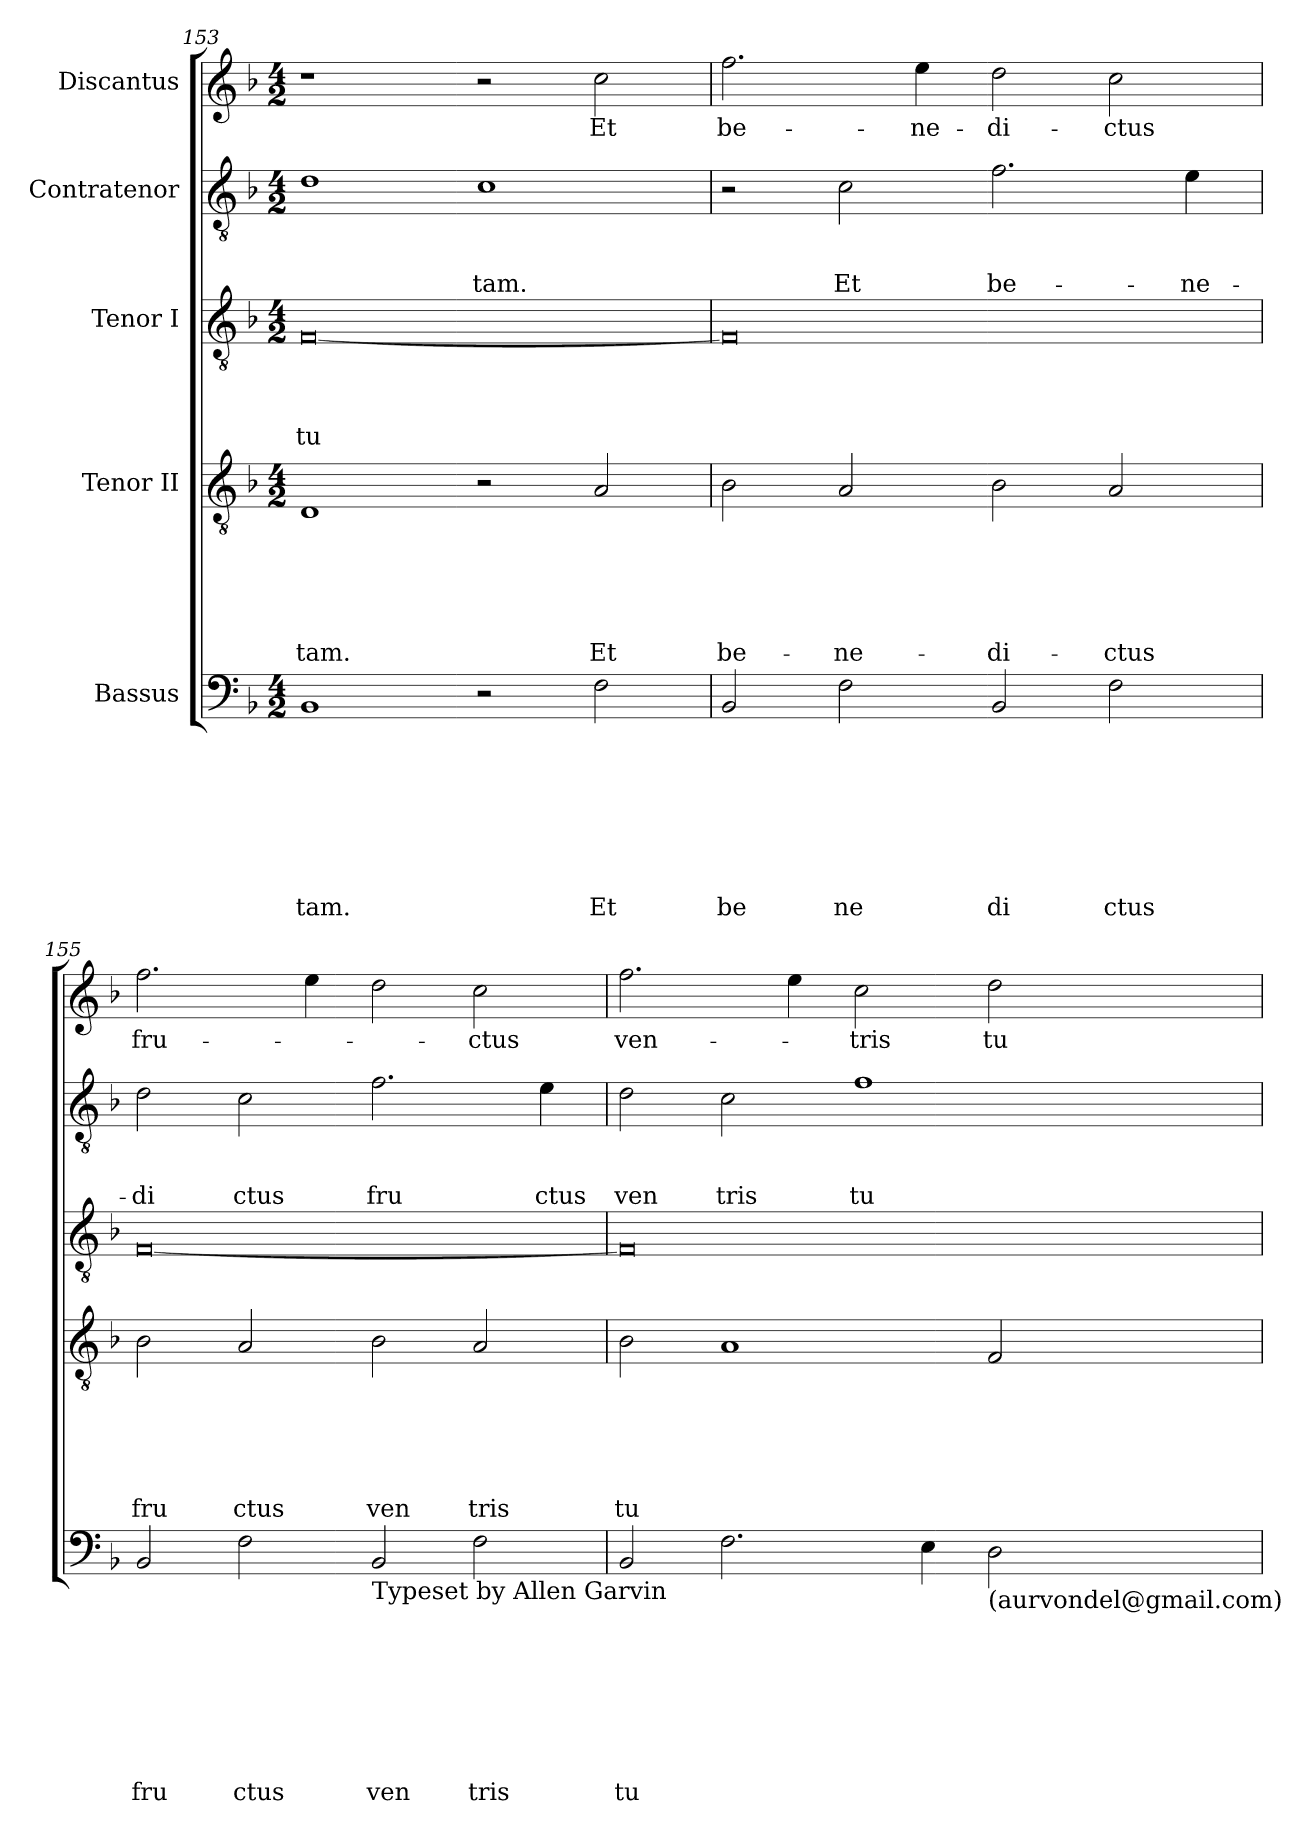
**kern	**text	**text	**text	**text	**text	**text	**text	**text	**kern	**text	**text	**text	**text	**text	**text	**kern	**text	**text	**text	**text	**kern	**text	**text	**text	**kern	**text
*part5	*part5	*part5	*part5	*part5	*part5	*part5	*part5	*part5	*part4	*part4	*part4	*part4	*part4	*part4	*part4	*part3	*part3	*part3	*part3	*part3	*part2	*part2	*part2	*part2	*part1	*part1
*staff5	*staff5	*staff5	*staff5	*staff5	*staff5	*staff5	*staff5	*staff5	*staff4	*staff4	*staff4	*staff4	*staff4	*staff4	*staff4	*staff3	*staff3	*staff3	*staff3	*staff3	*staff2	*staff2	*staff2	*staff2	*staff1	*staff1
*I"Bassus	*	*	*	*	*	*	*	*	*I"Tenor II	*	*	*	*	*	*	*I"Tenor I	*	*	*	*	*I"Contratenor	*	*	*	*I"Discantus	*
*clefF4	*	*	*	*	*	*	*	*	*clefGv2	*	*	*	*	*	*	*clefGv2	*	*	*	*	*clefGv2	*	*	*	*clefG2	*
*k[b-]	*	*	*	*	*	*	*	*	*k[b-]	*	*	*	*	*	*	*k[b-]	*	*	*	*	*k[b-]	*	*	*	*k[b-]	*
*F:	*	*	*	*	*	*	*	*	*F:	*	*	*	*	*	*	*F:	*	*	*	*	*F:	*	*	*	*F:	*
*M4/2	*	*	*	*	*	*	*	*	*M4/2	*	*	*	*	*	*	*M4/2	*	*	*	*	*M4/2	*	*	*	*M4/2	*
=153	=153	=153	=153	=153	=153	=153	=153	=153	=153	=153	=153	=153	=153	=153	=153	=153	=153	=153	=153	=153	=153	=153	=153	=153	=153	=153
!	!	!	!	!	!	!	!	!LO:LY:b	!	!	!	!	!	!	!LO:LY:b	!	!	!	!	!LO:LY:b	!	!	!	!	!	!
1BB-	.	.	.	.	.	.	.	tam.	1D	.	.	.	.	.	-tam.	[<0F	.	.	.	tu	1d	.	.	.	1r	.
!	!	!	!	!	!	!	!	!	!	!	!	!	!	!	!	!	!	!	!	!	!	!	!	!LO:LY:b	!	!
2r	.	.	.	.	.	.	.	.	2r	.	.	.	.	.	.	.	.	.	.	.	1c	.	.	-tam.	2r	.
!	!	!	!	!	!	!	!	!LO:LY:b	!	!	!	!	!	!	!LO:LY:b	!	!	!	!	!	!	!	!	!	!	!LO:LY:b
2F\	.	.	.	.	.	.	.	Et	2A/	.	.	.	.	.	Et	.	.	.	.	.	.	.	.	.	2cc\	Et
=154	=154	=154	=154	=154	=154	=154	=154	=154	=154	=154	=154	=154	=154	=154	=154	=154	=154	=154	=154	=154	=154	=154	=154	=154	=154	=154
!	!	!	!	!	!	!	!	!LO:LY:b	!	!	!	!	!	!	!LO:LY:b	!	!	!	!	!	!	!	!	!	!	!LO:LY:b
2BB-/	.	.	.	.	.	.	.	be	2B-\	.	.	.	.	.	be-	0F]	.	.	.	.	2r	.	.	.	2.ff\	be-
!	!	!	!	!	!	!	!	!LO:LY:b	!	!	!	!	!	!	!LO:LY:b	!	!	!	!	!	!	!	!	!LO:LY:b	!	!
2F\	.	.	.	.	.	.	.	ne	2A/	.	.	.	.	.	-ne-	.	.	.	.	.	2c\	.	.	Et	.	.
!	!	!	!	!	!	!	!	!	!	!	!	!	!	!	!	!	!	!	!	!	!	!	!	!	!	!LO:LY:b
.	.	.	.	.	.	.	.	.	.	.	.	.	.	.	.	.	.	.	.	.	.	.	.	.	4ee\	-ne-
!	!	!	!	!	!	!	!	!LO:LY:b	!	!	!	!	!	!	!LO:LY:b	!	!	!	!	!	!	!	!	!LO:LY:b	!	!LO:LY:b
2BB-/	.	.	.	.	.	.	.	di	2B-\	.	.	.	.	.	-di-	.	.	.	.	.	2.f\	.	.	be-	2dd\	-di-
!	!	!	!	!	!	!	!	!LO:LY:b	!	!	!	!	!	!	!LO:LY:b	!	!	!	!	!	!	!	!	!	!	!LO:LY:b
2F\	.	.	.	.	.	.	.	ctus	2A/	.	.	.	.	.	-ctus	.	.	.	.	.	.	.	.	.	2cc\	-ctus
!	!	!	!	!	!	!	!	!	!	!	!	!	!	!	!	!	!	!	!	!	!	!	!	!LO:LY:b	!	!
.	.	.	.	.	.	.	.	.	.	.	.	.	.	.	.	.	.	.	.	.	4e\	.	.	-ne-	.	.
!!LO:LB:g=z
=155	=155	=155	=155	=155	=155	=155	=155	=155	=155	=155	=155	=155	=155	=155	=155	=155	=155	=155	=155	=155	=155	=155	=155	=155	=155	=155
!	!	!	!	!	!	!	!	!LO:LY:b	!	!	!	!	!	!	!LO:LY:b	!	!	!	!	!	!	!	!	!LO:LY:b	!	!LO:LY:b
2BB-/	.	.	.	.	.	.	.	fru	2B-\	.	.	.	.	.	fru	[<0F	.	.	.	.	2d\	.	.	-di	2.ff\	fru-
!	!	!	!	!	!	!	!	!LO:LY:b	!	!	!	!	!	!	!LO:LY:b	!	!	!	!	!	!	!	!	!LO:LY:b	!	!
2F\	.	.	.	.	.	.	.	ctus	2A/	.	.	.	.	.	ctus	.	.	.	.	.	2c\	.	.	ctus	.	.
.	.	.	.	.	.	.	.	.	.	.	.	.	.	.	.	.	.	.	.	.	.	.	.	.	4ee\	.
!LO:TX:b:t=Typeset by Allen Garvin	!	!	!	!	!	!	!	!	!	!	!	!	!	!	!	!	!	!	!	!	!	!	!	!	!	!
!	!	!	!	!	!	!	!	!LO:LY:b	!	!	!	!	!	!	!LO:LY:b	!	!	!	!	!	!	!	!	!LO:LY:b	!	!
2BB-/	.	.	.	.	.	.	.	ven	2B-\	.	.	.	.	.	ven	.	.	.	.	.	2.f\	.	.	fru	2dd\	.
!	!	!	!	!	!	!	!	!LO:LY:b	!	!	!	!	!	!	!LO:LY:b	!	!	!	!	!	!	!	!	!	!	!LO:LY:b
2F\	.	.	.	.	.	.	.	tris	2A/	.	.	.	.	.	tris	.	.	.	.	.	.	.	.	.	2cc\	-ctus
!	!	!	!	!	!	!	!	!	!	!	!	!	!	!	!	!	!	!	!	!	!	!	!	!LO:LY:b	!	!
.	.	.	.	.	.	.	.	.	.	.	.	.	.	.	.	.	.	.	.	.	4e\	.	.	ctus	.	.
=156	=156	=156	=156	=156	=156	=156	=156	=156	=156	=156	=156	=156	=156	=156	=156	=156	=156	=156	=156	=156	=156	=156	=156	=156	=156	=156
!	!	!	!	!	!	!	!	!LO:LY:b	!	!	!	!	!	!	!LO:LY:b	!	!	!	!	!	!	!	!	!LO:LY:b	!	!LO:LY:b
2BB-/	.	.	.	.	.	.	.	tu	2B-\	.	.	.	.	.	tu	0F]	.	.	.	.	2d\	.	.	ven	2.ff\	ven-
!	!	!	!	!	!	!	!	!	!	!	!	!	!	!	!	!	!	!	!	!	!	!	!	!LO:LY:b	!	!
2.F\	.	.	.	.	.	.	.	.	1A	.	.	.	.	.	.	.	.	.	.	.	2c\	.	.	tris	.	.
.	.	.	.	.	.	.	.	.	.	.	.	.	.	.	.	.	.	.	.	.	.	.	.	.	4ee\	.
!	!	!	!	!	!	!	!	!	!	!	!	!	!	!	!	!	!	!	!	!	!	!	!	!LO:LY:b	!	!LO:LY:b
.	.	.	.	.	.	.	.	.	.	.	.	.	.	.	.	.	.	.	.	.	1f	.	.	tu	2cc\	-tris
4E\	.	.	.	.	.	.	.	.	.	.	.	.	.	.	.	.	.	.	.	.	.	.	.	.	.	.
!LO:TX:b:t=(aurvondel@gmail.com)	!	!	!	!	!	!	!	!	!	!	!	!	!	!	!	!	!	!	!	!	!	!	!	!	!	!
!	!	!	!	!	!	!	!	!	!	!	!	!	!	!	!	!	!	!	!	!	!	!	!	!	!	!LO:LY:b
2D\	.	.	.	.	.	.	.	.	2F/	.	.	.	.	.	.	.	.	.	.	.	.	.	.	.	2dd\	tu-
=	=	=	=	=	=	=	=	=	=	=	=	=	=	=	=	=	=	=	=	=	=	=	=	=	=	=
*-	*-	*-	*-	*-	*-	*-	*-	*-	*-	*-	*-	*-	*-	*-	*-	*-	*-	*-	*-	*-	*-	*-	*-	*-	*-	*-
